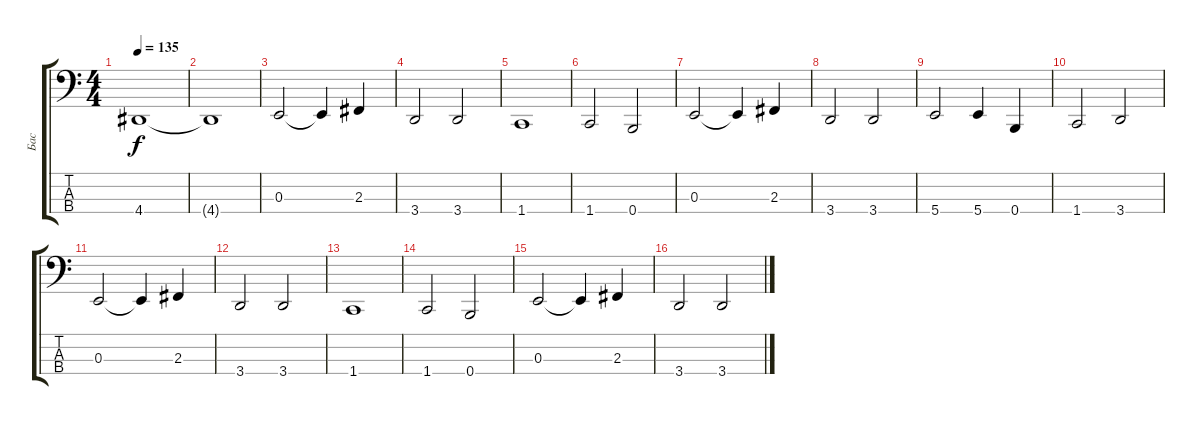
\track ("Бас" "Бас") {instrument electricbassfinger}
\staff {score tabs}
\tuning (D2 A1 E1 B0) {hide}
\ts (4 4)
\tempo 135
\clef f4
\ks c
4.4.1{dy f} |
4.4{t}.1 |
0.3.2 0.3{t}.4 2.3.4 |
3.4.2 3.4.2 |
1.4.1 |
1.4.2 0.4.2 |
0.3.2 0.3{t}.4 2.3.4 |
3.4.2 3.4.2 |
5.4.2 5.4.4 0.4.4 |
1.4.2 3.4.2 |
0.3.2 0.3{t}.4 2.3.4 |
3.4.2 3.4.2 |
1.4.1 |
1.4.2 0.4.2 |
0.3.2 0.3{t}.4 2.3.4 |
3.4.2 3.4.2
